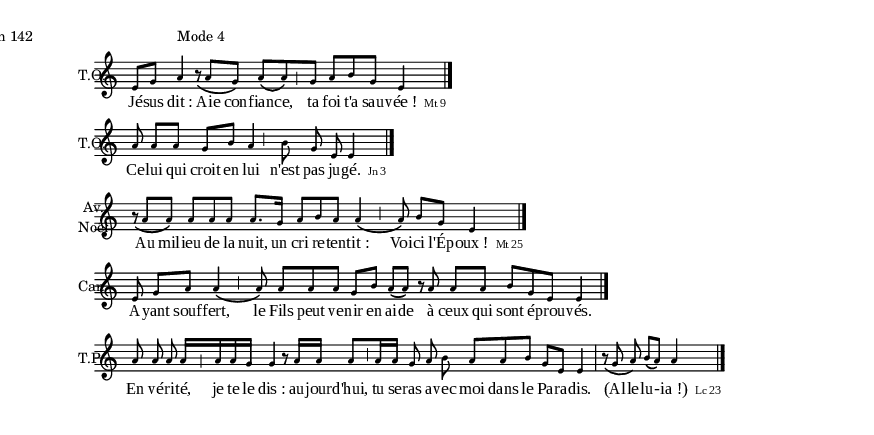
\version "2.14.0"
 \include "definitions.ly"
 \markup { \hspace #-10 \fill-line { "Psalm 142" "Mode 4" \null \null } }
\noPageBreak



\relative a' { 
	\new Staff {
		\cadenzaOn
		\set Staff.instrumentName = \markup{ \center-column { T.O. } }
		e8[ g] a4 \pespace
		\times 2/3 { r8_\( a[ g]\) }
		\times 2/3 { a8[\( a\)\cesurebasse \pespace g] }
		\times 2/3 { a8[ b g] }
		e4
		\endBar
	}

	\addlyrics {
		Jé -- sus "dit :" Aie con -- fian -- ce, ta foi t'a sau -- "vée !"
		\markup { \citation #"Mt 9" } 
	}
}

\relative a' { 
	\new Staff {
		\cadenzaOn
		\set Staff.instrumentName = \markup{ \center-column { T.O. } }
		a8
		a[ a]
		g[ b]
		a4
		\cesure \pespace
		\times 2/3 { b8 g e }
		e4
		\endBar
	}

	\addlyrics {
		Ce -- lui qui croit en lui n'est pas ju -- gé.
		\markup { \citation #"Jn 3" } 
	}
}

\relative a' { 
	\new Staff {
		\cadenzaOn
		\set Staff.instrumentName = \markup{ \center-column { Av. Noël } }
		\times 2/3 { r8_\( a[ a]\) }
		\times 2/3 { a8[ a a] }
		a8.[ g16]
		\times 2/3 { a8[ b a] }
		\times 2/3 { a4\(\pespace\cesure\pespace a8\) }
		b8[ g] e4
		\endBar
	}

	\addlyrics {
		Au mil -- ieu de la nuit, un cri re -- ten -- "tit :" Voi -- ci l'Ép -- "oux !"
		\markup { \citation #"Mt 25" } 
	}
}

\relative a' { 
	\new Staff {
		\cadenzaOn
		\set Staff.instrumentName = \markup{ \center-column { Car. } }
		e8
		g[ a]
		\times 2/3 { a4\(\pespace \cesure \pespace a8\) }
		\times 2/3 { a[ a a] }
		g[ b]
		a[\( a\)] \pespace
		r a
		a[ a]
		\times 2/3 { b[ g e] } 
		e4
		\endBar
	}

	\addlyrics {
		A -- yant souf -- fert, le Fils peut ve -- nir en ai -- de à ceux qui sont é -- prou -- vés. 
		\pespace\markup { \citation #"He 2" } 
	}
}

\relative a' { 
	\new Staff {
		\cadenzaOn
		\set Staff.instrumentName = \markup{ \center-column { T.P. } }
		\times 2/3 { a8 a a }
		a16[ \cesurebasse\pespace  a a g]
		g4
		
		r8 a16[ a]
		a8[ \cesure a16 a]
		\times 2/3 { g8 a b }
		\times 2/3 { a[ a b] }
		g[ e]
		e4\espall
		\barre
		
		\times 2/3 { r
		8_\( g a\) }
		b[\( a]\)
		a4
		\endBar
	}

	\addlyrics {
		En vé -- ri -- té, je te le "dis :" au -- jour -- d'hui, tu se -- ras a -- vec moi dans le Pa -- ra -- dis. "(Al" -- le -- lu -- - -- "ia !)"
		\markup { \citation #"Lc 23" } 
	}
}

